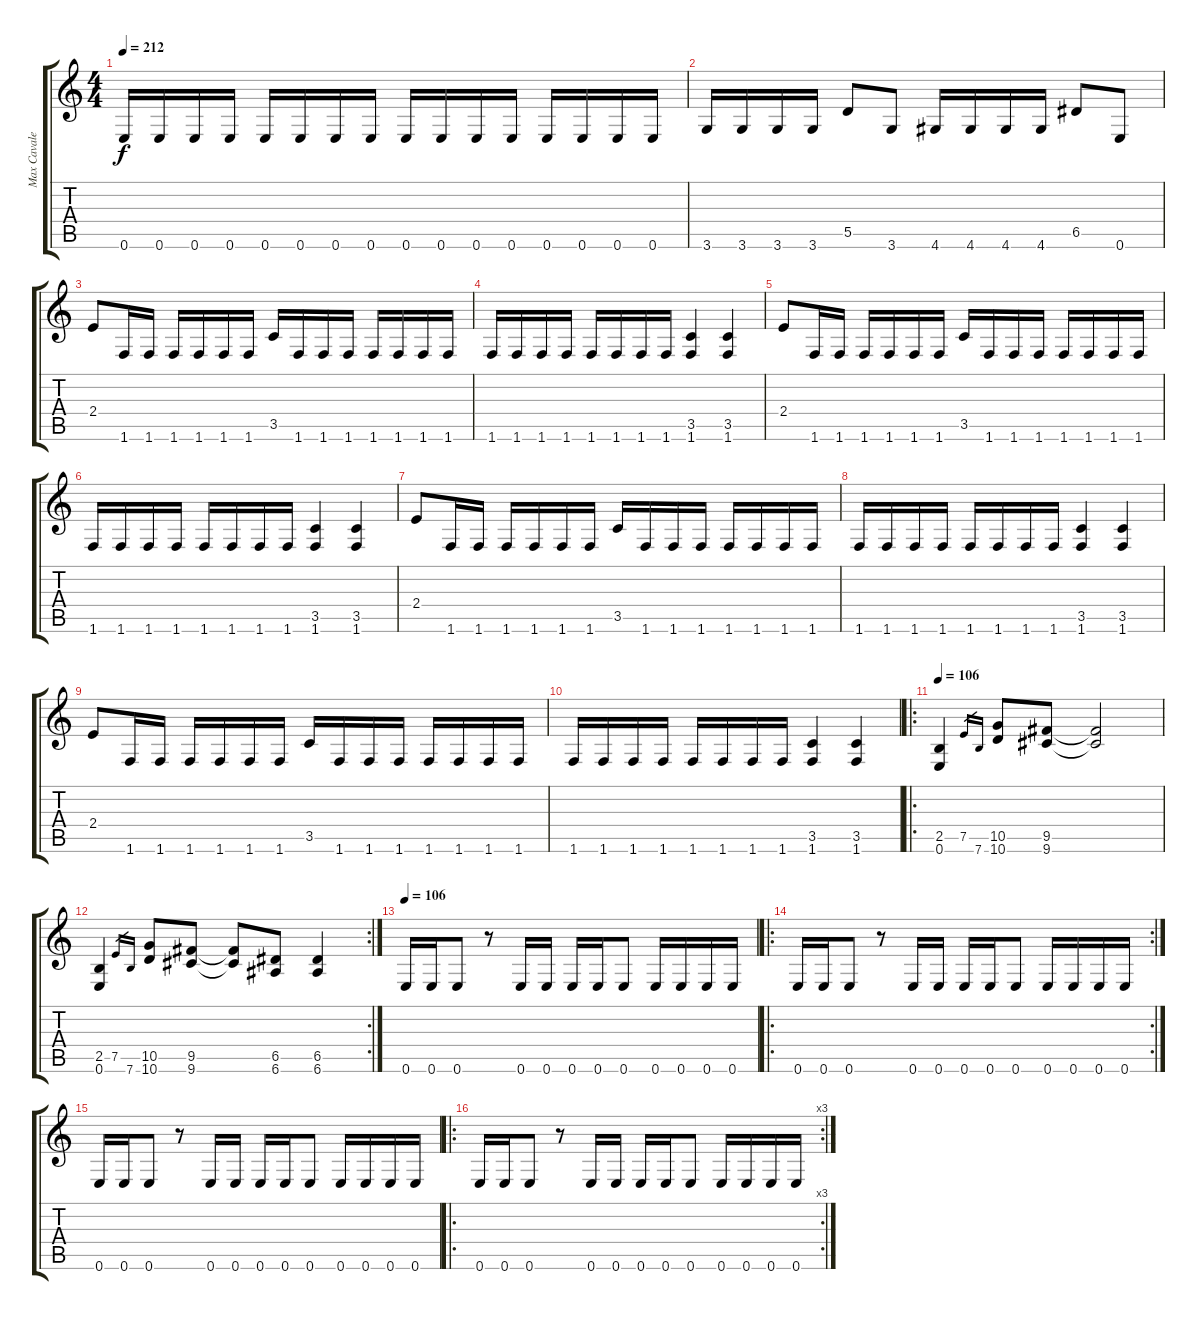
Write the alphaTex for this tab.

\track ("Max Cavalera" "Max Cavale") {instrument distortionguitar}
\staff {score tabs}
\tuning (E4 B3 G3 D3 A2 E2) {hide}
\ts (4 4)
\tempo 212
\clef g2
\ks c
0.6.16{dy f} 0.6.16 0.6.16 0.6.16 0.6.16 0.6.16 0.6.16 0.6.16 0.6.16 0.6.16 0.6.16 0.6.16 0.6.16 0.6.16 0.6.16 0.6.16 |
3.6.16 3.6.16 3.6.16 3.6.16 5.5.8 3.6.8 4.6.16 4.6.16 4.6.16 4.6.16 6.5.8 0.6.8 |
2.4.8 1.6.16 1.6.16 1.6.16 1.6.16 1.6.16 1.6.16 3.5.16 1.6.16 1.6.16 1.6.16 1.6.16 1.6.16 1.6.16 1.6.16 |
1.6.16 1.6.16 1.6.16 1.6.16 1.6.16 1.6.16 1.6.16 1.6.16 (3.5 1.6).4 (3.5 1.6).4 |
2.4.8 1.6.16 1.6.16 1.6.16 1.6.16 1.6.16 1.6.16 3.5.16 1.6.16 1.6.16 1.6.16 1.6.16 1.6.16 1.6.16 1.6.16 |
1.6.16 1.6.16 1.6.16 1.6.16 1.6.16 1.6.16 1.6.16 1.6.16 (3.5 1.6).4 (3.5 1.6).4 |
2.4.8 1.6.16 1.6.16 1.6.16 1.6.16 1.6.16 1.6.16 3.5.16 1.6.16 1.6.16 1.6.16 1.6.16 1.6.16 1.6.16 1.6.16 |
1.6.16 1.6.16 1.6.16 1.6.16 1.6.16 1.6.16 1.6.16 1.6.16 (3.5 1.6).4 (3.5 1.6).4 |
2.4.8 1.6.16 1.6.16 1.6.16 1.6.16 1.6.16 1.6.16 3.5.16 1.6.16 1.6.16 1.6.16 1.6.16 1.6.16 1.6.16 1.6.16 |
1.6.16 1.6.16 1.6.16 1.6.16 1.6.16 1.6.16 1.6.16 1.6.16 (3.5 1.6).4 (3.5 1.6).4 |
\ro
\tempo 106
(2.5 0.6).4 7.5.16{gr} 7.6.16{gr} (10.5 10.6).8 (9.5 9.6).8 (9.5{t} 9.6{t}).2 |
\rc 2
(2.5 0.6).4 7.5.16{gr} 7.6.16{gr} (10.5 10.6).8 (9.5 9.6).8 (9.5{t} 9.6{t}).8 (6.5 6.6).8 (6.5 6.6).4 |
\tempo 106
0.6.16 0.6.16 0.6.8 r.8 0.6.16 0.6.16 0.6.16 0.6.16 0.6.8 0.6.16 0.6.16 0.6.16 0.6.16 |
\ro
\rc 2
0.6.16 0.6.16 0.6.8 r.8 0.6.16 0.6.16 0.6.16 0.6.16 0.6.8 0.6.16 0.6.16 0.6.16 0.6.16 |
0.6.16 0.6.16 0.6.8 r.8 0.6.16 0.6.16 0.6.16 0.6.16 0.6.8 0.6.16 0.6.16 0.6.16 0.6.16 |
\ro
\rc 3
0.6.16 0.6.16 0.6.8 r.8 0.6.16 0.6.16 0.6.16 0.6.16 0.6.8 0.6.16 0.6.16 0.6.16 0.6.16
